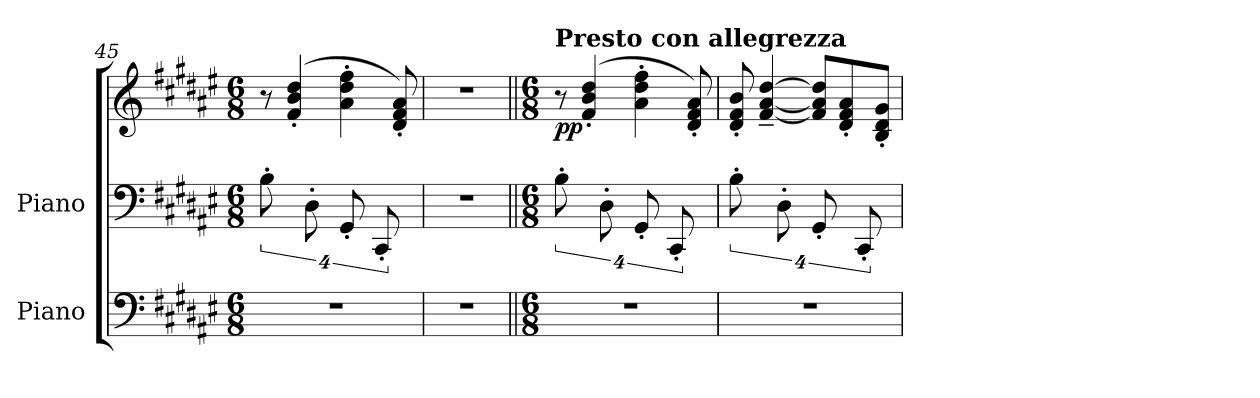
**kern	**kern	**kern	**dynam
*part2	*part1	*part1	*part1
*staff3	*staff2	*staff1	*staff1/2
*I"Piano	*I"Piano	*	*
*I'Pno	*I'Pno	*	*
*clefF4	*clefF4	*clefG2	*
*k[f#c#g#d#a#e#]	*k[f#c#g#d#a#e#]	*k[f#c#g#d#a#e#]	*
*M6/8	*M6/8	*M6/8	*
=45	=45	=45	=45
2.r	16%3B'\	8r	.
.	.	(4f#/' 4b/' 4dd#/'	.
.	16%3D#'\	.	.
.	16%3GG#'/	4a#\' 4dd#\' 4ff#\'	.
.	16%3CC#'/	.	.
.	.	8d#/' 8f#/' 8a#/')	.
=46	=46	=46	=46
2.r	2.r	2.r	.
!!LO:LB:g=z
=47||	=47||	=47||	=47||
*M6/8	*M6/8	*M6/8	*
!	!	!LO:TX:a:B:t=Presto con allegrezza	!
!	!	!	!LO:DY:b
2.r	16%3B'\	8r	pp
.	.	(4f#/' 4b/' 4dd#/'	.
.	16%3D#'\	.	.
.	16%3GG#'/	4a#\' 4dd#\' 4ff#\'	.
.	16%3CC#'/	.	.
.	.	8d#/' 8f#/' 8a#/')	.
=48	=48	=48	=48
2.r	16%3B'\	8d#/' 8f#/' 8b/'	.
.	.	[4f#/~ [4a#/~ [4dd#/~	.
.	16%3D#'\	.	.
.	16%3GG#'/	8f#/] 8a#/] 8dd#/]L	.
.	.	8d#/' 8f#/' 8a#/'	.
.	16%3CC#'/	.	.
.	.	8B/' 8d#/' 8g#/'J	.
=	=	=	=
*-	*-	*-	*-
